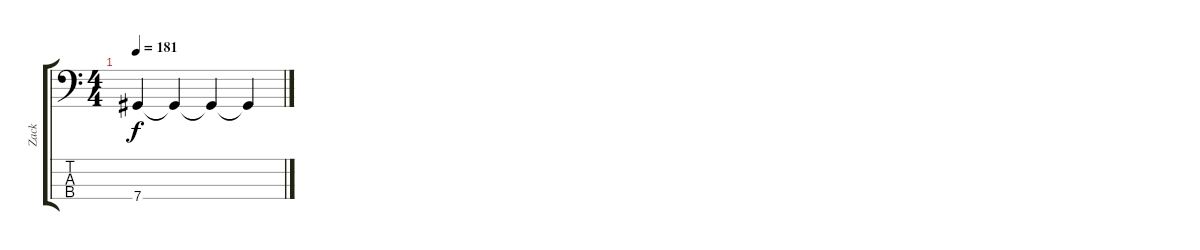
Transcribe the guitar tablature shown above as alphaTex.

\track ("Zack" "Zack") {instrument electricbassfinger}
\staff {score tabs}
\tuning (Gb2 Db2 Ab1 Db1) {hide}
\ts (4 4)
\tempo 181
\clef f4
\ks c
7.4{t}.4{dy f} 7.4{t}.4 7.4{t}.4 7.4{t}.4
